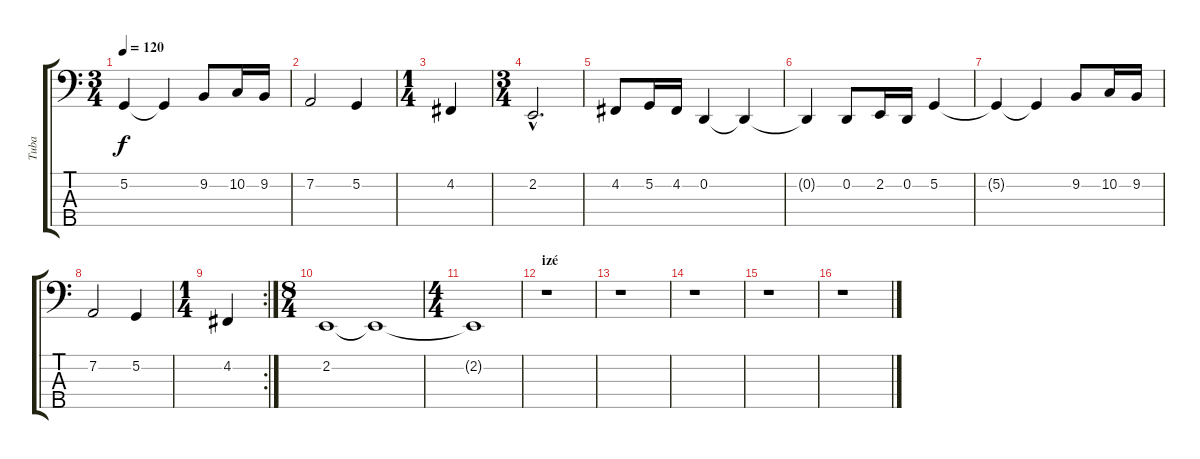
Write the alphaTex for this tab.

\track ("Tuba" "Tuba") {instrument tuba}
\staff {score tabs}
\tuning (G2 D2 A1 E1 B0) {hide}
\ts (3 4)
\tempo 120
\clef f4
\ks c
5.2{t}.4{dy f} 5.2{t}.4 9.2.8 10.2.16 9.2.16 |
7.2.2 5.2.4 |
\ts (1 4)
4.2.4 |
\ts (3 4)
2.2{hac}.2{d} |
4.2.8 5.2.16 4.2.16 0.2.4 0.2{t}.4 |
0.2{t}.4 0.2.8 2.2.16 0.2.16 5.2.4 |
5.2{t}.4 5.2{t}.4 9.2.8 10.2.16 9.2.16 |
7.2.2 5.2.4 |
\rc 2
\ts (1 4)
4.2.4 |
\ts (8 4)
2.2.1 2.2{t}.1 |
\ts (4 4)
2.2{t}.1 |
\section ("" "izé")
r.1 |
r.1 |
r.1 |
r.1 |
r.1
